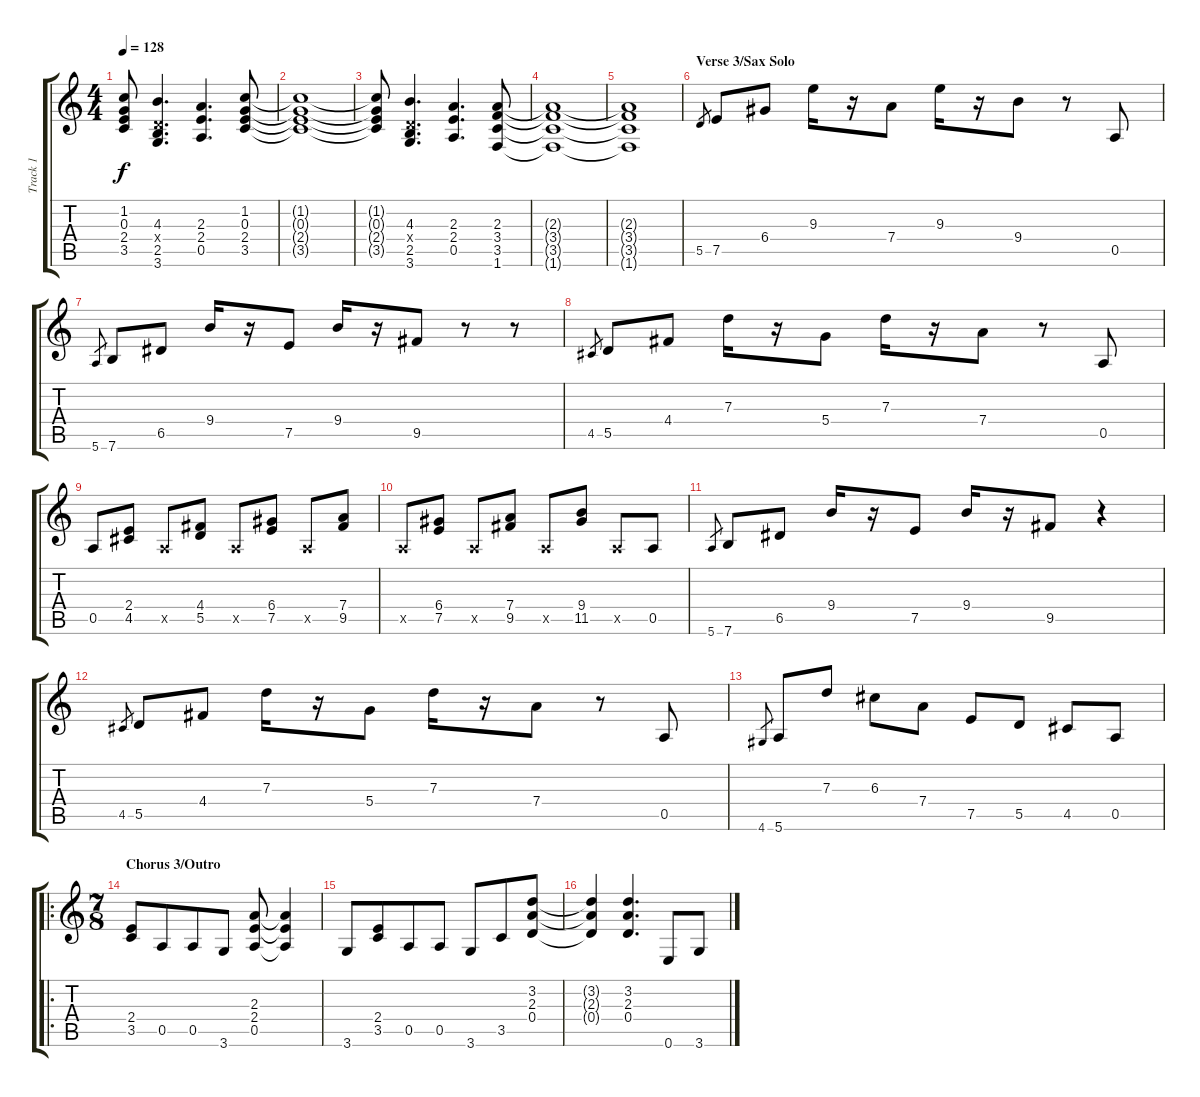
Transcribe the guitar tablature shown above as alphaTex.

\track ("Track 1" "Track 1") {instrument acousticguitarsteel}
\staff {score tabs}
\tuning (E4 B3 G3 D3 A2 E2) {hide}
\ts (4 4)
\tempo 128
\clef g2
\ks c
(1.2{t} 0.3{t} 2.4{t} 3.5{t}).8{dy f} (4.3 0.4{x} 2.5 3.6).4{d} (2.3 2.4 0.5).4{d} (1.2 0.3 2.4 3.5).8 |
\section ("" "")
(1.2{t} 0.3{t} 2.4{t} 3.5{t}).1 |
(1.2{t} 0.3{t} 2.4{t} 3.5{t}).8 (4.3 0.4{x} 2.5 3.6).4{d} (2.3 2.4 0.5).4{d} (2.3 3.4 3.5 1.6).8 |
(2.3{t} 3.4{t} 3.5{t} 1.6{t}).1 |
(2.3{t} 3.4{t} 3.5{t} 1.6{t}).1 |
\section ("" "Verse 3/Sax Solo")
5.5.8{gr} 7.5.8 6.4.8 9.3.16 r.16 7.4.8 9.3.16 r.16 9.4.8 r.8 0.5.8 |
5.6.8{gr} 7.6.8 6.5.8 9.4.16 r.16 7.5.8 9.4.16 r.16 9.5.8 r.8 r.8 |
4.5.8{gr} 5.5.8 4.4.8 7.3.16 r.16 5.4.8 7.3.16 r.16 7.4.8 r.8 0.5.8 |
0.5.8 (2.4 4.5).8 0.5{x}.8 (4.4 5.5).8 0.5{x}.8 (6.4 7.5).8 0.5{x}.8 (7.4 9.5).8 |
\section ("" "")
0.5{x}.8 (6.4 7.5).8 0.5{x}.8 (7.4 9.5).8 0.5{x}.8 (9.4 11.5).8 0.5{x}.8 0.5.8 |
5.6.8{gr} 7.6.8 6.5.8 9.4.16 r.16 7.5.8 9.4.16 r.16 9.5.8 r.4 |
4.5.8{gr} 5.5.8 4.4.8 7.3.16 r.16 5.4.8 7.3.16 r.16 7.4.8 r.8 0.5.8 |
4.6.8{gr} 5.6.8 7.3.8 6.3.8 7.4.8 7.5.8 5.5.8 4.5.8 0.5.8 |
\ro
\ts (7 8)
\section ("" "Chorus 3/Outro")
(2.4 3.5).8 0.5.8 0.5.8 3.6.8 (2.3 2.4 0.5).8 (2.3{t} 2.4{t} 0.5{t}).4 |
3.6.8 (2.4 3.5).8 0.5.8 0.5.8 3.6.8 3.5.8 (3.2 2.3 0.4).8 |
(3.2{t} 2.3{t} 0.4{t}).4 (3.2 2.3 0.4).4{d} 0.6.8 3.6.8
